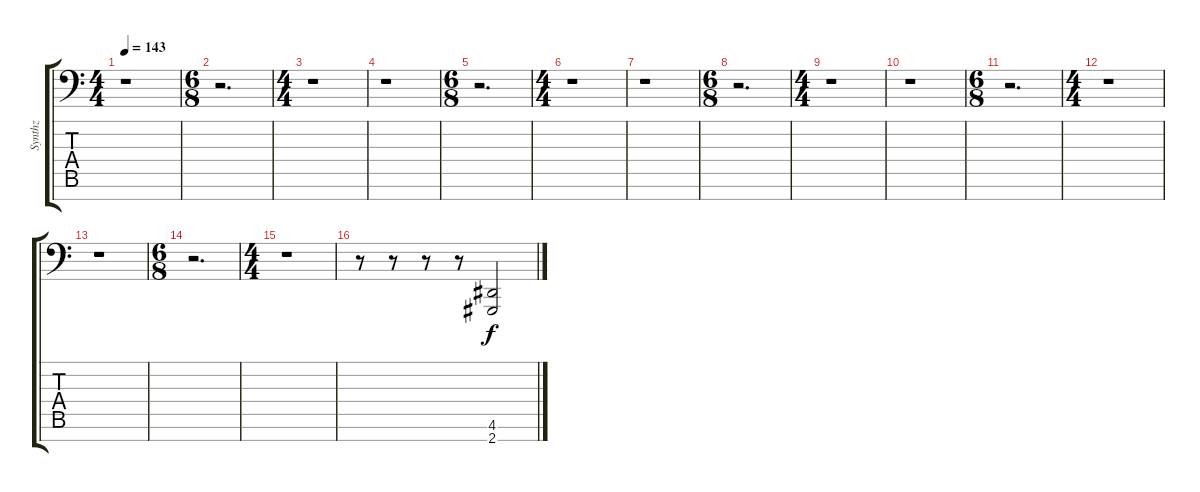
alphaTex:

\track ("Synthz" "Synthz") {instrument stringensemble1}
\staff {score tabs}
\tuning (B3 Gb3 D3 A2 E2 B1 Gb1) {hide}
\ts (4 4)
\tempo 143
\clef f4
\ks c
r.1{dy f} |
\ts (6 8)
r.2{d} |
\ts (4 4)
r.1 |
r.1 |
\ts (6 8)
r.2{d} |
\ts (4 4)
r.1 |
r.1 |
\ts (6 8)
r.2{d} |
\ts (4 4)
r.1 |
r.1 |
\ts (6 8)
r.2{d} |
\ts (4 4)
r.1 |
r.1 |
\ts (6 8)
r.2{d} |
\ts (4 4)
r.1 |
r.8 r.8 r.8 r.8 (4.6 2.7).2
